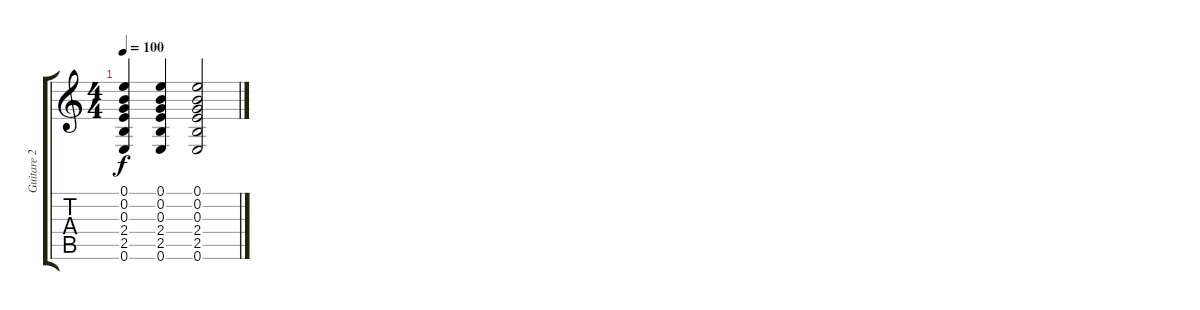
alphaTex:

\track ("Guitare 2" "Guitare 2") {instrument acousticguitarsteel}
\staff {score tabs}
\tuning (E4 B3 G3 D3 A2 E2) {hide}
\ts (4 4)
\tempo 100
\clef g2
\ks c
(0.1 0.2 0.3 2.4 2.5 0.6).4{dy f} (0.1 0.2 0.3 2.4 2.5 0.6).4 (0.1 0.2 0.3 2.4 2.5 0.6).2
